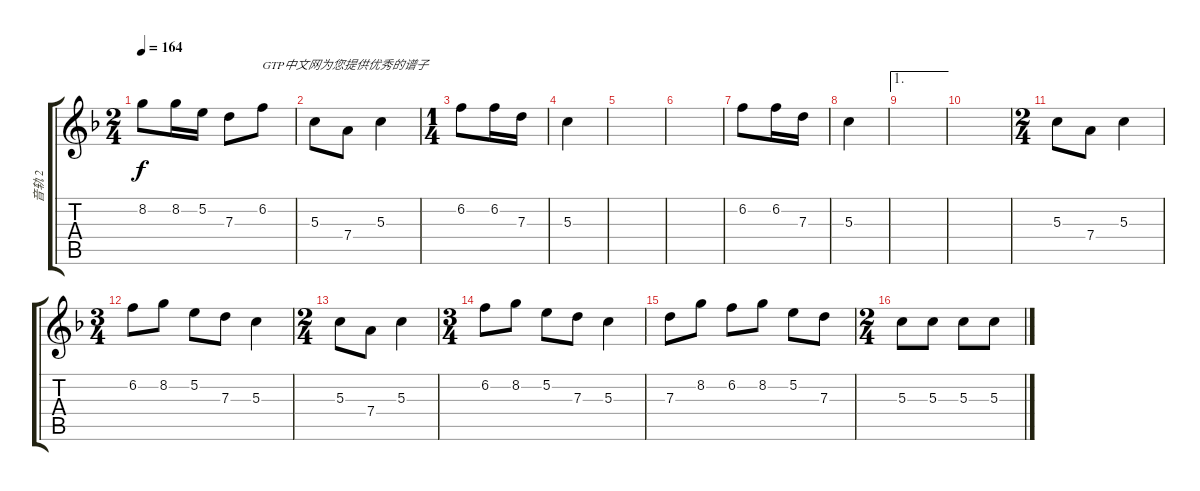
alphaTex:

\track ("音轨 2" "音轨 2") {instrument acousticguitarnylon}
\staff {score tabs}
\tuning (E4 B3 G3 D3 A2 E2) {hide}
\ts (2 4)
\tempo 164
\clef g2
\ks f
8.2.8{dy f} 8.2.16 5.2.16 7.3.8 6.2.8{txt "GTP中文网为您提供优秀的谱子"} |
5.3.8 7.4.8 5.3.4 |
\ts (1 4)
6.2.8 6.2.16 7.3.16 |
5.3.4 |
|
|
6.2.8 6.2.16 7.3.16 |
5.3.4 |
\ae 1
|
|
\ts (2 4)
5.3.8 7.4.8 5.3.4 |
\ts (3 4)
6.2.8 8.2.8 5.2.8 7.3.8 5.3.4 |
\ts (2 4)
5.3.8 7.4.8 5.3.4 |
\ts (3 4)
6.2.8 8.2.8 5.2.8 7.3.8 5.3.4 |
7.3.8 8.2.8 6.2.8 8.2.8 5.2.8 7.3.8 |
\ts (2 4)
5.3.8 5.3.8 5.3.8 5.3.8
